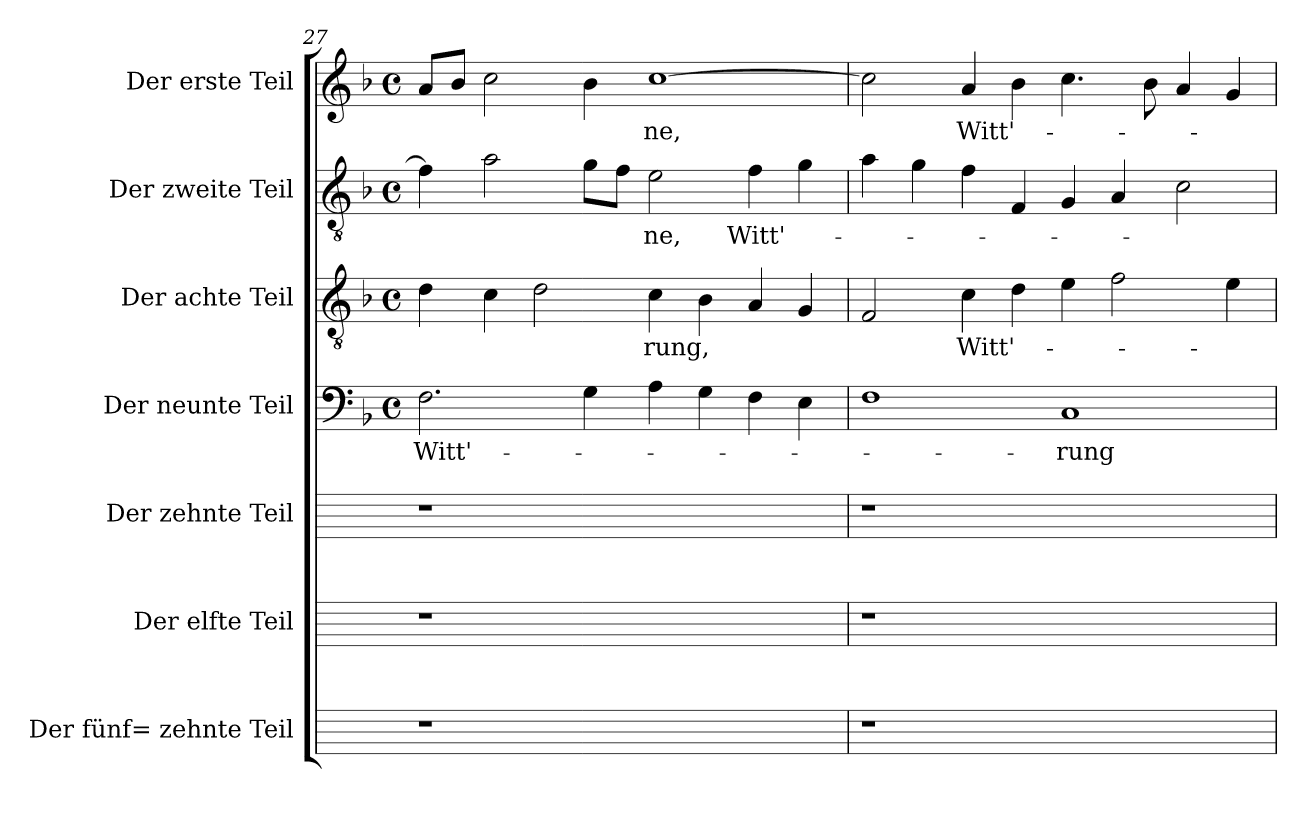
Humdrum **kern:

**kern	**kern	**kern	**kern	**text	**kern	**text	**kern	**text	**kern	**text
*part7	*part6	*part5	*part4	*part4	*part3	*part3	*part2	*part2	*part1	*part1
*staff7	*staff6	*staff5	*staff4	*staff4	*staff3	*staff3	*staff2	*staff2	*staff1	*staff1
*I"Der fünf=  zehnte Teil	*I"Der elfte  Teil	*I"Der zehnte  Teil	*I"Der neunte  Teil	*	*I"Der achte  Teil	*	*I"Der zweite  Teil	*	*I"Der erste  Teil	*
*	*	*	*clefF4	*	*clefGv2	*	*clefGv2	*	*clefG2	*
*	*	*	*k[b-]	*	*k[b-]	*	*k[b-]	*	*k[b-]	*
*	*	*	*F:	*	*F:	*	*F:	*	*F:	*
*	*	*	*M4/4	*	*M4/4	*	*M4/4	*	*M4/4	*
*	*	*	*met(c)	*	*met(c)	*	*met(c)	*	*met(c)	*
=27	=27	=27	=27	=27	=27	=27	=27	=27	=27	=27
!	!	!	!	!LO:LY:b:cj	!	!	!	!	!	!
1r	1r	1r	2.F\	Witt'-	4d\	.	4f\]	.	8a/L	.
.	.	.	.	.	.	.	.	.	8b-/J	.
.	.	.	.	.	4c\	.	2a\	.	2cc\	.
.	.	.	.	.	2d\	.	.	.	.	.
.	.	.	4G\	.	.	.	8g\L	.	4b-\	.
.	.	.	.	.	.	.	8f\J	.	.	.
!	!	!	!	!	!	!LO:LY:b:cj	!	!LO:LY:b:cj	!	!LO:LY:b:cj
1ryy	1ryy	1ryy	4A\	.	4c\	-rung,	2e\	-ne,	[>1cc	-ne,
.	.	.	4G\	.	4B-\	.	.	.	.	.
!	!	!	!	!	!	!	!	!LO:LY:b:cj	!	!
.	.	.	4F\	.	4A/	.	4f\	Witt'-	.	.
.	.	.	4E\	.	4G/	.	4g\	.	.	.
=28	=28	=28	=28	=28	=28	=28	=28	=28	=28	=28
1r	1r	1r	1F	.	2F/	.	4a\	.	2cc\]	.
.	.	.	.	.	.	.	4g\	.	.	.
!	!	!	!	!	!	!LO:LY:b:cj	!	!	!	!LO:LY:b:cj
.	.	.	.	.	4c\	Witt'-	4f\	.	4a/	Witt'-
.	.	.	.	.	4d\	.	4F/	.	4b-\	.
!	!	!	!	!LO:LY:b:cj	!	!	!	!	!	!
1ryy	1ryy	1ryy	1C	-rung	4e\	.	4G/	.	4.cc\	.
.	.	.	.	.	2f\	.	4A/	.	.	.
.	.	.	.	.	.	.	.	.	8b-\	.
.	.	.	.	.	.	.	2c\	.	4a/	.
.	.	.	.	.	4e\	.	.	.	4g/	.
=	=	=	=	=	=	=	=	=	=	=
*-	*-	*-	*-	*-	*-	*-	*-	*-	*-	*-
